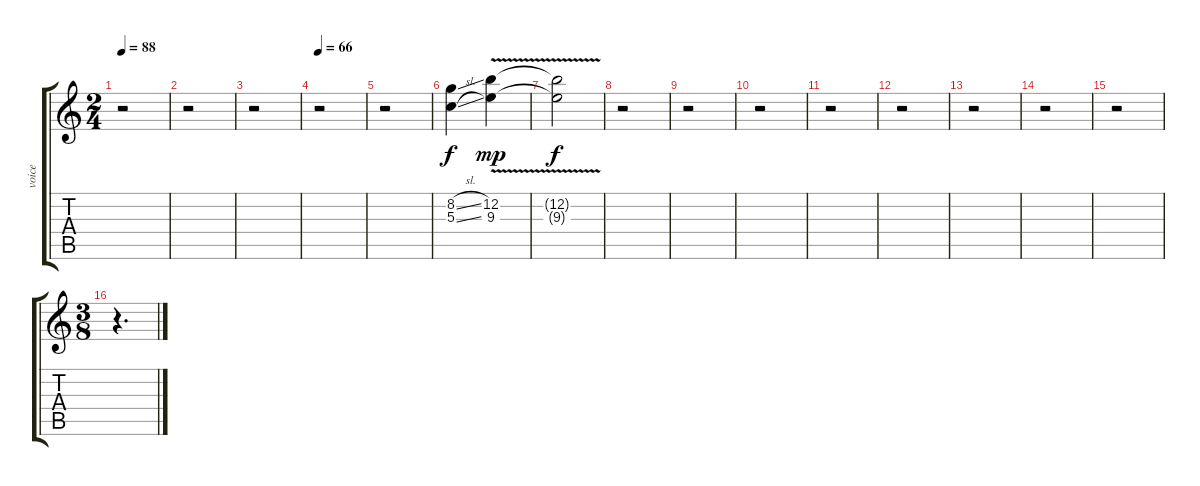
\track ("voice" "voice") {instrument synthbass1}
\staff {score tabs}
\tuning (E4 B3 G3 D3 A2 E2) {hide}
\ts (2 4)
\tempo 88
\clef g2
\ks c
r.2{dy f} |
r.2 |
r.2 |
\tempo 66
r.2 |
r.2 |
(8.2{sl} 5.3{sl}).4{volume 13 instrument distortionguitar} (12.2{v} 9.3{v}).4{dy mp} |
(12.2{t} 9.3{t}).2{dy f} |
r.2 |
r.2 |
r.2 |
r.2 |
r.2 |
r.2 |
r.2 |
r.2 |
\ts (3 8)
r.4{d}
